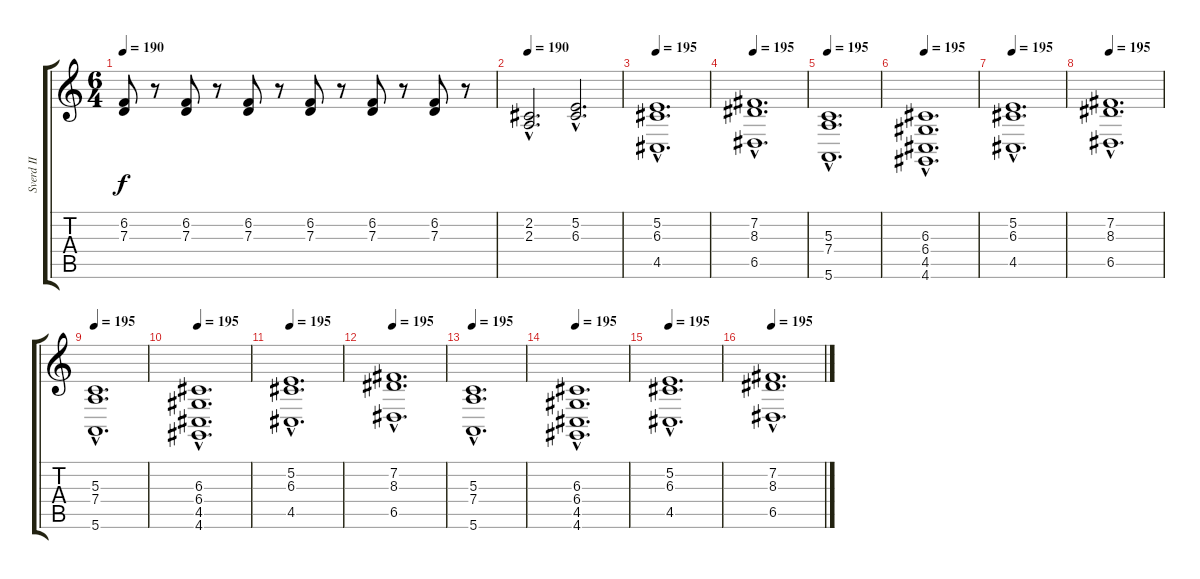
\track ("Sverd II" "Sverd II") {instrument stringensemble1}
\staff {score tabs}
\tuning (E4 B3 G3 D3 A2 E2) {hide}
\ts (6 4)
\tempo 190
\clef g2
\ks c
(6.2 7.3).8{dy f volume 16} r.8 (6.2 7.3).8 r.8 (6.2 7.3).8 r.8 (6.2 7.3).8 r.8 (6.2 7.3).8 r.8 (6.2 7.3).8 r.8 |
\tempo 190
(2.2{hac} 2.3{hac}).2{d} (5.2{hac} 6.3{hac}).2{d} |
\tempo 195
(5.2{hac} 6.3{hac} 4.5{hac}).1{d volume 12} |
\tempo 195
(7.2{hac} 8.3{hac} 6.5{hac}).1{d} |
\tempo 195
(5.3{hac} 7.4{hac} 5.6{hac}).1{d} |
\tempo 195
(6.3{hac} 6.4{hac} 4.5{hac} 4.6{hac}).1{d} |
\tempo 195
(5.2{hac} 6.3{hac} 4.5{hac}).1{d volume 12} |
\tempo 195
(7.2{hac} 8.3{hac} 6.5{hac}).1{d} |
\tempo 195
(5.3{hac} 7.4{hac} 5.6{hac}).1{d} |
\tempo 195
(6.3{hac} 6.4{hac} 4.5{hac} 4.6{hac}).1{d} |
\tempo 195
(5.2{hac} 6.3{hac} 4.5{hac}).1{d volume 12} |
\tempo 195
(7.2{hac} 8.3{hac} 6.5{hac}).1{d} |
\tempo 195
(5.3{hac} 7.4{hac} 5.6{hac}).1{d} |
\tempo 195
(6.3{hac} 6.4{hac} 4.5{hac} 4.6{hac}).1{d} |
\tempo 195
(5.2{hac} 6.3{hac} 4.5{hac}).1{d volume 12} |
\tempo 195
(7.2{hac} 8.3{hac} 6.5{hac}).1{d}
